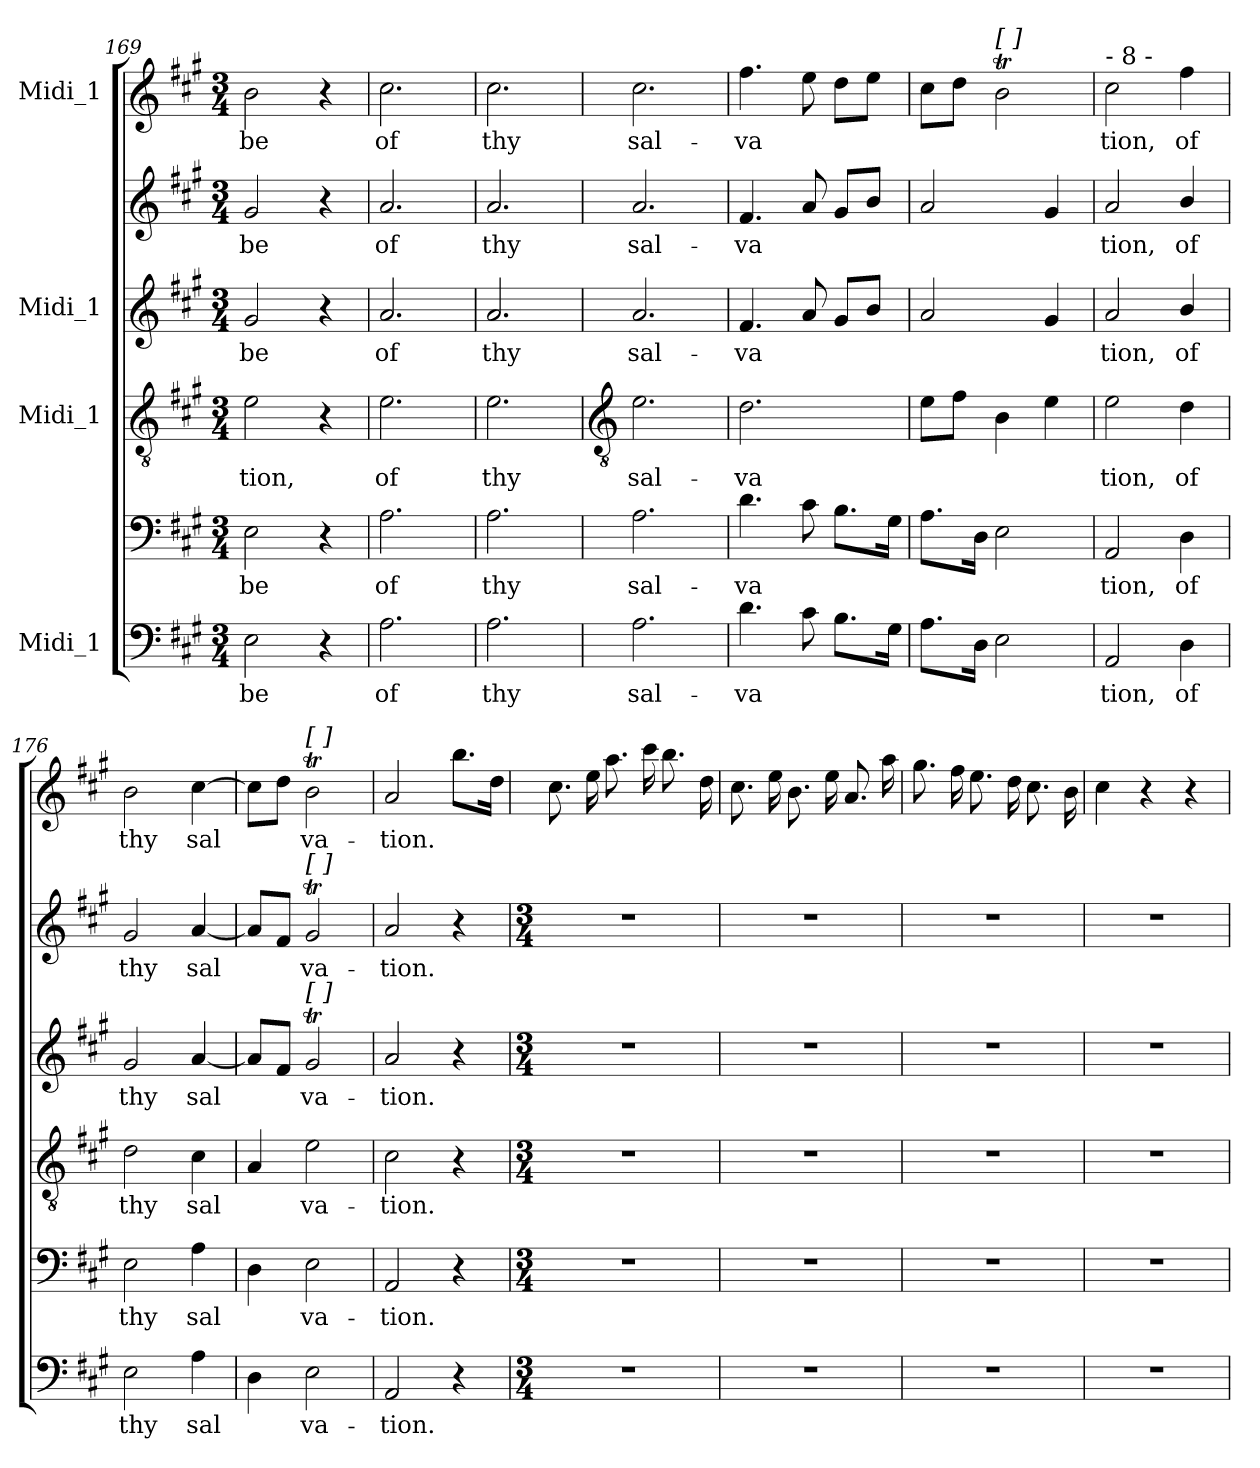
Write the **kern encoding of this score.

**kern	**text	**kern	**text	**kern	**text	**kern	**text	**kern	**text	**kern	**text
*part4	*part4	*part4	*part4	*part3	*part3	*part2	*part2	*part2	*part2	*part1	*part1
*staff6	*staff6	*staff5	*staff5	*staff4	*staff4	*staff3	*staff3	*staff2	*staff2	*staff1	*staff1
*I"Midi_1	*	*	*	*I"Midi_1	*	*I"Midi_1	*	*	*	*I"Midi_1	*
*	*	*clefF4	*	*clefGv2	*	*clefG2	*	*clefG2	*	*clefG2	*
*k[f#c#g#]	*	*k[f#c#g#]	*	*k[f#c#g#]	*	*k[f#c#g#]	*	*k[f#c#g#]	*	*k[f#c#g#]	*
*A:	*	*A:	*	*A:	*	*A:	*	*A:	*	*A:	*
*M3/4	*	*M3/4	*	*M3/4	*	*M3/4	*	*M3/4	*	*M3/4	*
=169	=169	=169	=169	=169	=169	=169	=169	=169	=169	=169	=169
!	!LO:LY:b	!	!LO:LY:b	!	!LO:LY:b	!	!LO:LY:b	!	!LO:LY:b	!	!LO:LY:b
2E	be	2E	be	2e	tion,	2g#	be	2g#	be	2b	be
4r	.	4r	.	4r	.	4r	.	4r	.	4r	.
=170	=170	=170	=170	=170	=170	=170	=170	=170	=170	=170	=170
!	!LO:LY:b	!	!LO:LY:b	!	!LO:LY:b	!	!LO:LY:b	!	!LO:LY:b	!	!LO:LY:b
2.A	of	2.A	of	2.e	of	2.a	of	2.a	of	2.cc#	of
=171	=171	=171	=171	=171	=171	=171	=171	=171	=171	=171	=171
!	!LO:LY:b	!	!LO:LY:b	!	!LO:LY:b	!	!LO:LY:b	!	!LO:LY:b	!	!LO:LY:b
2.A	thy	2.A	thy	2.e	thy	2.a	thy	2.a	thy	2.cc#	thy
!!LO:LB:g=z
=172	=172	=172	=172	=172	=172	=172	=172	=172	=172	=172	=172
*	*	*	*	*clefGv2	*	*	*	*	*	*	*
!	!LO:LY:b	!	!LO:LY:b	!	!LO:LY:b	!	!LO:LY:b	!	!LO:LY:b	!	!LO:LY:b
2.A	sal-	2.A	sal-	2.e	sal-	2.a	sal-	2.a	sal-	2.cc#	sal-
=173	=173	=173	=173	=173	=173	=173	=173	=173	=173	=173	=173
!	!LO:LY:b	!	!LO:LY:b	!	!LO:LY:b	!	!LO:LY:b	!	!LO:LY:b	!	!LO:LY:b
4.d	-va	4.d	-va	2.d	-va	4.f#	-va	4.f#	-va	4.ff#	-va
8c#	.	8c#	.	.	.	8a	.	8a	.	8ee	.
8.BL	.	8.BL	.	.	.	8g#L	.	8g#L	.	8ddL	.
.	.	.	.	.	.	8bJ	.	8bJ	.	8eeJ	.
16G#J	.	16G#J	.	.	.	.	.	.	.	.	.
=174	=174	=174	=174	=174	=174	=174	=174	=174	=174	=174	=174
8.AL	.	8.AL	.	8eL	.	2a	.	2a	.	8cc#L	.
.	.	.	.	8f#J	.	.	.	.	.	8ddJ	.
16DJ	.	16DJ	.	.	.	.	.	.	.	.	.
!	!	!	!	!	!	!	!	!	!	!LO:TX:a:t=[   ]	!
2E	.	2E	.	4B	.	.	.	.	.	2bT	.
.	.	.	.	4e	.	4g#	.	4g#	.	.	.
=175	=175	=175	=175	=175	=175	=175	=175	=175	=175	=175	=175
!	!	!	!	!	!	!	!	!	!	!LO:TX:a:t=- 8 -	!
!	!LO:LY:b	!	!LO:LY:b	!	!LO:LY:b	!	!LO:LY:b	!	!LO:LY:b	!	!LO:LY:b
2AA	tion,	2AA	tion,	2e	tion,	2a	tion,	2a	tion,	2cc#	tion,
!	!LO:LY:b	!	!LO:LY:b	!	!LO:LY:b	!	!LO:LY:b	!	!LO:LY:b	!	!LO:LY:b
4D	of	4D	of	4d	of	4b/	of	4b/	of	4ff#	of
=176	=176	=176	=176	=176	=176	=176	=176	=176	=176	=176	=176
!	!LO:LY:b	!	!LO:LY:b	!	!LO:LY:b	!	!LO:LY:b	!	!LO:LY:b	!	!LO:LY:b
2E	thy	2E	thy	2d	thy	2g#	thy	2g#	thy	2b	thy
!	!LO:LY:b	!	!LO:LY:b	!	!LO:LY:b	!	!LO:LY:b	!	!LO:LY:b	!	!LO:LY:b
4A	sal	4A	sal	4c#	sal	[4a	sal	[4a	sal	[4cc#	sal
=177	=177	=177	=177	=177	=177	=177	=177	=177	=177	=177	=177
4D	.	4D	.	4A	.	8aL]	.	8aL]	.	8cc#L]	.
.	.	.	.	.	.	8f#J	.	8f#J	.	8ddJ	.
!	!	!	!	!	!	!	!	!	!	!LO:TX:a:t=[   ]	!
!	!	!	!	!	!	!	!	!LO:TX:a:t=[   ]	!	!	!
!	!	!	!	!	!	!LO:TX:a:t=[   ]	!	!	!	!	!
!	!LO:LY:b	!	!LO:LY:b	!	!LO:LY:b	!	!LO:LY:b	!	!LO:LY:b	!	!LO:LY:b
2E	va-	2E	va-	2e	va-	2g#t	va-	2g#t	va-	2bT	va-
=178	=178	=178	=178	=178	=178	=178	=178	=178	=178	=178	=178
!	!LO:LY:b	!	!LO:LY:b	!	!LO:LY:b	!	!LO:LY:b	!	!LO:LY:b	!	!LO:LY:b
2AA	-tion.	2AA	-tion.	2c#	-tion.	2a	-tion.	2a	-tion.	2a	-tion.
4r	.	4r	.	4r	.	4r	.	4r	.	8.bbL	.
.	.	.	.	.	.	.	.	.	.	16ddJ	.
!!LO:LB:g=z
=179	=179	=179	=179	=179	=179	=179	=179	=179	=179	=179	=179
*M3/4	*	*M3/4	*	*M3/4	*	*M3/4	*	*M3/4	*	*	*
2.r	.	2.r	.	2.r	.	2.r	.	2.r	.	8.cc#L	.
.	.	.	.	.	.	.	.	.	.	16eeL	.
.	.	.	.	.	.	.	.	.	.	8.aa	.
.	.	.	.	.	.	.	.	.	.	16ccc#L	.
.	.	.	.	.	.	.	.	.	.	8.bb	.
.	.	.	.	.	.	.	.	.	.	16ddJ	.
=180	=180	=180	=180	=180	=180	=180	=180	=180	=180	=180	=180
2.r	.	2.r	.	2.r	.	2.r	.	2.r	.	8.cc#L	.
.	.	.	.	.	.	.	.	.	.	16eeL	.
.	.	.	.	.	.	.	.	.	.	8.b	.
.	.	.	.	.	.	.	.	.	.	16eeL	.
.	.	.	.	.	.	.	.	.	.	8.a	.
.	.	.	.	.	.	.	.	.	.	16aaJ	.
=181	=181	=181	=181	=181	=181	=181	=181	=181	=181	=181	=181
2.r	.	2.r	.	2.r	.	2.r	.	2.r	.	8.gg#L	.
.	.	.	.	.	.	.	.	.	.	16ff#L	.
.	.	.	.	.	.	.	.	.	.	8.ee	.
.	.	.	.	.	.	.	.	.	.	16ddL	.
.	.	.	.	.	.	.	.	.	.	8.cc#	.
.	.	.	.	.	.	.	.	.	.	16bJ	.
=182	=182	=182	=182	=182	=182	=182	=182	=182	=182	=182	=182
2.r	.	2.r	.	2.r	.	2.r	.	2.r	.	4cc#	.
.	.	.	.	.	.	.	.	.	.	4r	.
.	.	.	.	.	.	.	.	.	.	4r	.
=	=	=	=	=	=	=	=	=	=	=	=
*-	*-	*-	*-	*-	*-	*-	*-	*-	*-	*-	*-
